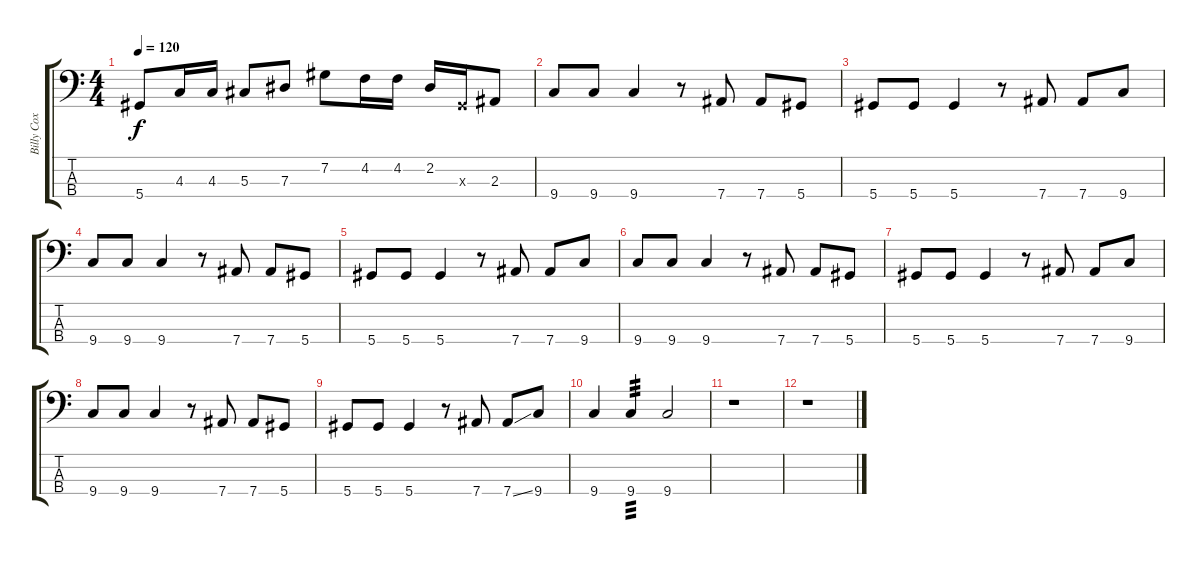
\track ("Billy Cox" "Billy Cox") {instrument electricbassfinger}
\staff {score tabs}
\tuning (Gb2 Db2 Ab1 Eb1) {hide}
\ts (4 4)
\tempo 120
\clef f4
\ks c
5.4.8{dy f} 4.3.16 4.3.16 5.3.8 7.3.8 7.2.8 4.2.16 4.2.16 2.2.16 0.3{x}.16 2.3.8 |
9.4.8 9.4.8 9.4.4 r.8 7.4.8 7.4.8 5.4.8 |
5.4.8 5.4.8 5.4.4 r.8 7.4.8 7.4.8 9.4.8 |
9.4.8 9.4.8 9.4.4 r.8 7.4.8 7.4.8 5.4.8 |
5.4.8 5.4.8 5.4.4 r.8 7.4.8 7.4.8 9.4.8 |
9.4.8 9.4.8 9.4.4 r.8 7.4.8 7.4.8 5.4.8 |
5.4.8 5.4.8 5.4.4 r.8 7.4.8 7.4.8 9.4.8 |
9.4.8 9.4.8 9.4.4 r.8 7.4.8 7.4.8 5.4.8 |
5.4.8 5.4.8 5.4.4 r.8 7.4.8 7.4{ss}.8 9.4.8 |
9.4.4 9.4.4{tp 3} 9.4.2 |
r.1 |
r.1
